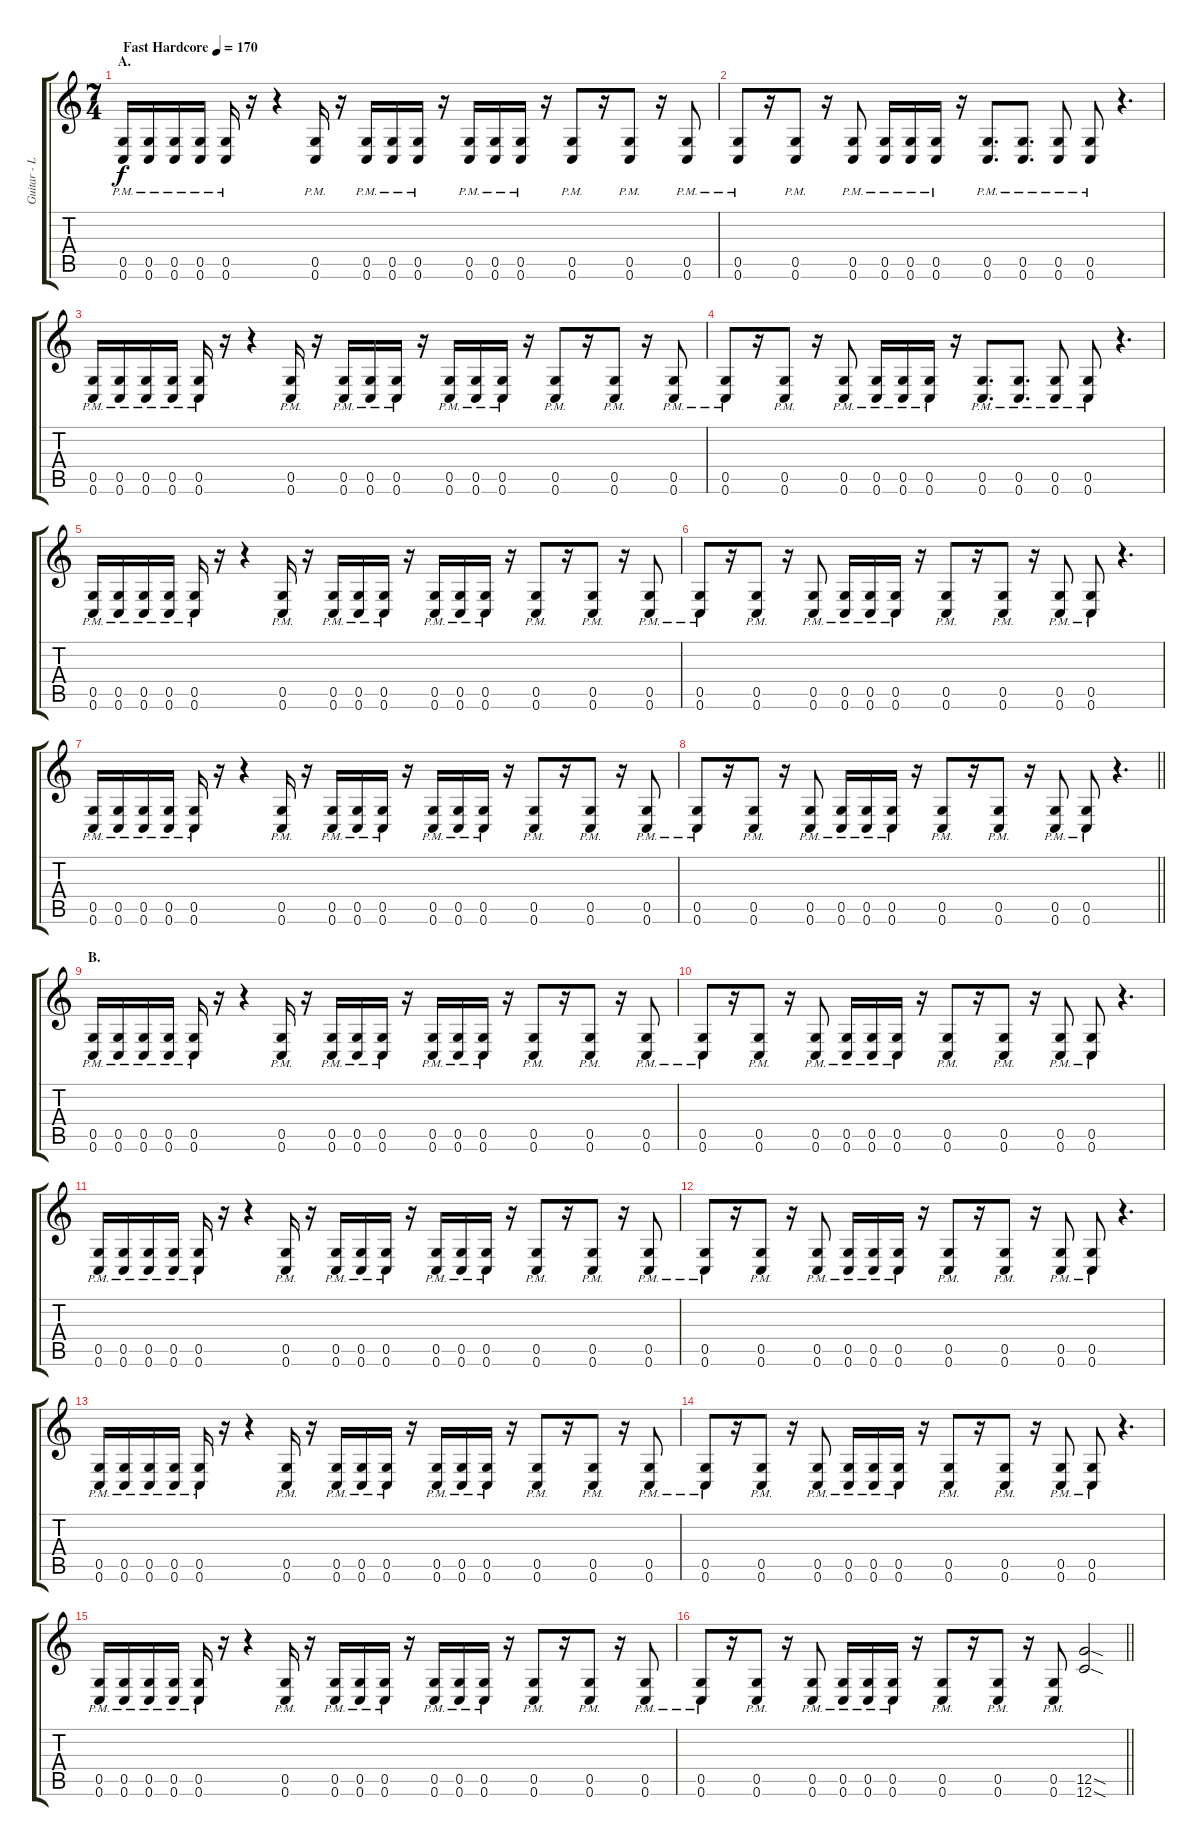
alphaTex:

\track ("Guitar - Left" "Guitar - L") {instrument distortionguitar}
\staff {score tabs}
\tuning (D4 A3 F3 C3 G2 C2) {hide}
\ts (7 4)
\section ("" "A.")
\tempo (170 "Fast Hardcore")
\clef g2
\ks c
(0.5{pm} 0.6{pm}).16{dy f instrument distortionguitar} (0.5{pm} 0.6{pm}).16 (0.5{pm} 0.6{pm}).16 (0.5{pm} 0.6{pm}).16 (0.5{pm} 0.6{pm}).16 r.16 r.4 (0.5{pm} 0.6{pm}).16 r.16 (0.5{pm} 0.6{pm}).16 (0.5{pm} 0.6{pm}).16 (0.5{pm} 0.6{pm}).16 r.16 (0.5{pm} 0.6{pm}).16 (0.5{pm} 0.6{pm}).16 (0.5{pm} 0.6{pm}).16 r.16 (0.5{pm} 0.6{pm}).8 r.16 (0.5{pm} 0.6{pm}).8 r.16 (0.5{pm} 0.6{pm}).8 |
(0.5{pm} 0.6{pm}).8 r.16 (0.5{pm} 0.6{pm}).8 r.16 (0.5{pm} 0.6{pm}).8 (0.5{pm} 0.6{pm}).16 (0.5{pm} 0.6{pm}).16 (0.5{pm} 0.6{pm}).16 r.16 (0.5{pm} 0.6{pm}).8{d} (0.5{pm} 0.6{pm}).8{d} (0.5{pm} 0.6{pm}).8 (0.5{pm} 0.6{pm}).8 r.4{d} |
(0.5{pm} 0.6{pm}).16 (0.5{pm} 0.6{pm}).16 (0.5{pm} 0.6{pm}).16 (0.5{pm} 0.6{pm}).16 (0.5{pm} 0.6{pm}).16 r.16 r.4 (0.5{pm} 0.6{pm}).16 r.16 (0.5{pm} 0.6{pm}).16 (0.5{pm} 0.6{pm}).16 (0.5{pm} 0.6{pm}).16 r.16 (0.5{pm} 0.6{pm}).16 (0.5{pm} 0.6{pm}).16 (0.5{pm} 0.6{pm}).16 r.16 (0.5{pm} 0.6{pm}).8 r.16 (0.5{pm} 0.6{pm}).8 r.16 (0.5{pm} 0.6{pm}).8 |
(0.5{pm} 0.6{pm}).8 r.16 (0.5{pm} 0.6{pm}).8 r.16 (0.5{pm} 0.6{pm}).8 (0.5{pm} 0.6{pm}).16 (0.5{pm} 0.6{pm}).16 (0.5{pm} 0.6{pm}).16 r.16 (0.5{pm} 0.6{pm}).8{d} (0.5{pm} 0.6{pm}).8{d} (0.5{pm} 0.6{pm}).8 (0.5{pm} 0.6{pm}).8 r.4{d} |
(0.5{pm} 0.6{pm}).16 (0.5{pm} 0.6{pm}).16 (0.5{pm} 0.6{pm}).16 (0.5{pm} 0.6{pm}).16 (0.5{pm} 0.6{pm}).16 r.16 r.4 (0.5{pm} 0.6{pm}).16 r.16 (0.5{pm} 0.6{pm}).16 (0.5{pm} 0.6{pm}).16 (0.5{pm} 0.6{pm}).16 r.16 (0.5{pm} 0.6{pm}).16 (0.5{pm} 0.6{pm}).16 (0.5{pm} 0.6{pm}).16 r.16 (0.5{pm} 0.6{pm}).8 r.16 (0.5{pm} 0.6{pm}).8 r.16 (0.5{pm} 0.6{pm}).8 |
(0.5{pm} 0.6{pm}).8 r.16 (0.5{pm} 0.6{pm}).8 r.16 (0.5{pm} 0.6{pm}).8 (0.5{pm} 0.6{pm}).16 (0.5{pm} 0.6{pm}).16 (0.5{pm} 0.6{pm}).16 r.16 (0.5{pm} 0.6{pm}).8 r.16 (0.5{pm} 0.6{pm}).8 r.16 (0.5{pm} 0.6{pm}).8 (0.5{pm} 0.6{pm}).8 r.4{d} |
(0.5{pm} 0.6{pm}).16 (0.5{pm} 0.6{pm}).16 (0.5{pm} 0.6{pm}).16 (0.5{pm} 0.6{pm}).16 (0.5{pm} 0.6{pm}).16 r.16 r.4 (0.5{pm} 0.6{pm}).16 r.16 (0.5{pm} 0.6{pm}).16 (0.5{pm} 0.6{pm}).16 (0.5{pm} 0.6{pm}).16 r.16 (0.5{pm} 0.6{pm}).16 (0.5{pm} 0.6{pm}).16 (0.5{pm} 0.6{pm}).16 r.16 (0.5{pm} 0.6{pm}).8 r.16 (0.5{pm} 0.6{pm}).8 r.16 (0.5{pm} 0.6{pm}).8 |
\barLineRight lightlight
(0.5{pm} 0.6{pm}).8 r.16 (0.5{pm} 0.6{pm}).8 r.16 (0.5{pm} 0.6{pm}).8 (0.5{pm} 0.6{pm}).16 (0.5{pm} 0.6{pm}).16 (0.5{pm} 0.6{pm}).16 r.16 (0.5{pm} 0.6{pm}).8 r.16 (0.5{pm} 0.6{pm}).8 r.16 (0.5{pm} 0.6{pm}).8 (0.5{pm} 0.6{pm}).8 r.4{d} |
\section ("" "B.")
(0.5{pm} 0.6{pm}).16 (0.5{pm} 0.6{pm}).16 (0.5{pm} 0.6{pm}).16 (0.5{pm} 0.6{pm}).16 (0.5{pm} 0.6{pm}).16 r.16 r.4 (0.5{pm} 0.6{pm}).16 r.16 (0.5{pm} 0.6{pm}).16 (0.5{pm} 0.6{pm}).16 (0.5{pm} 0.6{pm}).16 r.16 (0.5{pm} 0.6{pm}).16 (0.5{pm} 0.6{pm}).16 (0.5{pm} 0.6{pm}).16 r.16 (0.5{pm} 0.6{pm}).8 r.16 (0.5{pm} 0.6{pm}).8 r.16 (0.5{pm} 0.6{pm}).8 |
(0.5{pm} 0.6{pm}).8 r.16 (0.5{pm} 0.6{pm}).8 r.16 (0.5{pm} 0.6{pm}).8 (0.5{pm} 0.6{pm}).16 (0.5{pm} 0.6{pm}).16 (0.5{pm} 0.6{pm}).16 r.16 (0.5{pm} 0.6{pm}).8 r.16 (0.5{pm} 0.6{pm}).8 r.16 (0.5{pm} 0.6{pm}).8 (0.5{pm} 0.6{pm}).8 r.4{d} |
(0.5{pm} 0.6{pm}).16 (0.5{pm} 0.6{pm}).16 (0.5{pm} 0.6{pm}).16 (0.5{pm} 0.6{pm}).16 (0.5{pm} 0.6{pm}).16 r.16 r.4 (0.5{pm} 0.6{pm}).16 r.16 (0.5{pm} 0.6{pm}).16 (0.5{pm} 0.6{pm}).16 (0.5{pm} 0.6{pm}).16 r.16 (0.5{pm} 0.6{pm}).16 (0.5{pm} 0.6{pm}).16 (0.5{pm} 0.6{pm}).16 r.16 (0.5{pm} 0.6{pm}).8 r.16 (0.5{pm} 0.6{pm}).8 r.16 (0.5{pm} 0.6{pm}).8 |
(0.5{pm} 0.6{pm}).8 r.16 (0.5{pm} 0.6{pm}).8 r.16 (0.5{pm} 0.6{pm}).8 (0.5{pm} 0.6{pm}).16 (0.5{pm} 0.6{pm}).16 (0.5{pm} 0.6{pm}).16 r.16 (0.5{pm} 0.6{pm}).8 r.16 (0.5{pm} 0.6{pm}).8 r.16 (0.5{pm} 0.6{pm}).8 (0.5{pm} 0.6{pm}).8 r.4{d} |
(0.5{pm} 0.6{pm}).16 (0.5{pm} 0.6{pm}).16 (0.5{pm} 0.6{pm}).16 (0.5{pm} 0.6{pm}).16 (0.5{pm} 0.6{pm}).16 r.16 r.4 (0.5{pm} 0.6{pm}).16 r.16 (0.5{pm} 0.6{pm}).16 (0.5{pm} 0.6{pm}).16 (0.5{pm} 0.6{pm}).16 r.16 (0.5{pm} 0.6{pm}).16 (0.5{pm} 0.6{pm}).16 (0.5{pm} 0.6{pm}).16 r.16 (0.5{pm} 0.6{pm}).8 r.16 (0.5{pm} 0.6{pm}).8 r.16 (0.5{pm} 0.6{pm}).8 |
(0.5{pm} 0.6{pm}).8 r.16 (0.5{pm} 0.6{pm}).8 r.16 (0.5{pm} 0.6{pm}).8 (0.5{pm} 0.6{pm}).16 (0.5{pm} 0.6{pm}).16 (0.5{pm} 0.6{pm}).16 r.16 (0.5{pm} 0.6{pm}).8 r.16 (0.5{pm} 0.6{pm}).8 r.16 (0.5{pm} 0.6{pm}).8 (0.5{pm} 0.6{pm}).8 r.4{d} |
(0.5{pm} 0.6{pm}).16 (0.5{pm} 0.6{pm}).16 (0.5{pm} 0.6{pm}).16 (0.5{pm} 0.6{pm}).16 (0.5{pm} 0.6{pm}).16 r.16 r.4 (0.5{pm} 0.6{pm}).16 r.16 (0.5{pm} 0.6{pm}).16 (0.5{pm} 0.6{pm}).16 (0.5{pm} 0.6{pm}).16 r.16 (0.5{pm} 0.6{pm}).16 (0.5{pm} 0.6{pm}).16 (0.5{pm} 0.6{pm}).16 r.16 (0.5{pm} 0.6{pm}).8 r.16 (0.5{pm} 0.6{pm}).8 r.16 (0.5{pm} 0.6{pm}).8 |
\barLineRight lightlight
(0.5{pm} 0.6{pm}).8 r.16 (0.5{pm} 0.6{pm}).8 r.16 (0.5{pm} 0.6{pm}).8 (0.5{pm} 0.6{pm}).16 (0.5{pm} 0.6{pm}).16 (0.5{pm} 0.6{pm}).16 r.16 (0.5{pm} 0.6{pm}).8 r.16 (0.5{pm} 0.6{pm}).8 r.16 (0.5{pm} 0.6{pm}).8 (12.5{sod} 12.6{sod}).2
